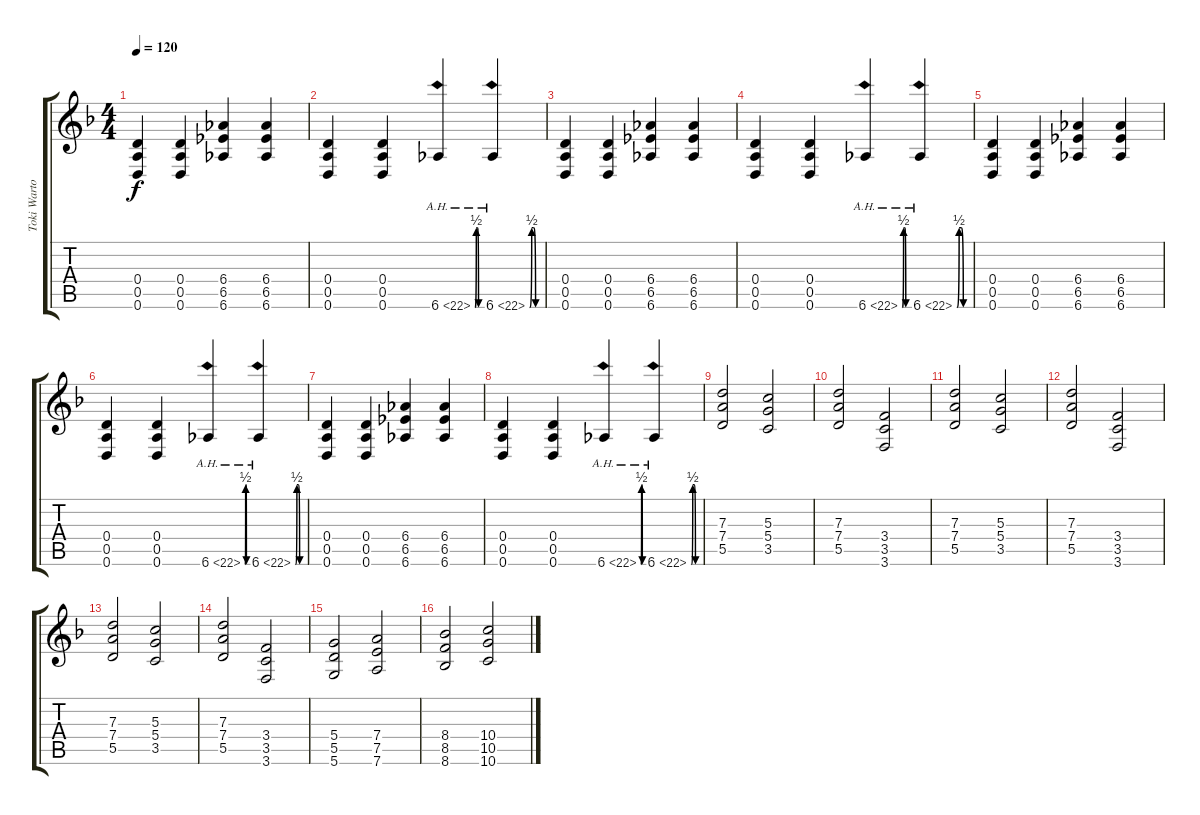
\track ("Toki Wartooth Overdub" "Toki Warto") {instrument distortionguitar}
\staff {score tabs}
\tuning (E4 B3 G3 D3 A2 D2) {hide}
\ts (4 4)
\tempo 120
\clef g2
\ks dminor
(0.4 0.5 0.6).4{dy f} (0.4 0.5 0.6).4 (6.4 6.5 6.6).4 (6.4 6.5 6.6).4 |
(0.4 0.5 0.6).4 (0.4 0.5 0.6).4 6.6{be (custom 0 0 10 2 20 2 30 0 60 0) ah 16}.4 6.6{be (custom 0 0 10 2 20 2 30 0 60 0) ah 16}.4 |
(0.4 0.5 0.6).4 (0.4 0.5 0.6).4 (6.4 6.5 6.6).4 (6.4 6.5 6.6).4 |
(0.4 0.5 0.6).4 (0.4 0.5 0.6).4 6.6{be (custom 0 0 10 2 20 2 30 0 60 0) ah 16}.4 6.6{be (custom 0 0 10 2 20 2 30 0 60 0) ah 16}.4 |
(0.4 0.5 0.6).4 (0.4 0.5 0.6).4 (6.4 6.5 6.6).4 (6.4 6.5 6.6).4 |
(0.4 0.5 0.6).4 (0.4 0.5 0.6).4 6.6{be (custom 0 0 10 2 20 2 30 0 60 0) ah 16}.4 6.6{be (custom 0 0 10 2 20 2 30 0 60 0) ah 16}.4 |
(0.4 0.5 0.6).4 (0.4 0.5 0.6).4 (6.4 6.5 6.6).4 (6.4 6.5 6.6).4 |
(0.4 0.5 0.6).4 (0.4 0.5 0.6).4 6.6{be (custom 0 0 10 2 20 2 30 0 60 0) ah 16}.4 6.6{be (custom 0 0 10 2 20 2 30 0 60 0) ah 16}.4 |
(7.3 7.4 5.5).2 (5.3 5.4 3.5).2 |
(7.3 7.4 5.5).2 (3.4 3.5 3.6).2 |
(7.3 7.4 5.5).2 (5.3 5.4 3.5).2 |
(7.3 7.4 5.5).2 (3.4 3.5 3.6).2 |
(7.3 7.4 5.5).2 (5.3 5.4 3.5).2 |
(7.3 7.4 5.5).2 (3.4 3.5 3.6).2 |
(5.4 5.5 5.6).2 (7.4 7.5 7.6).2 |
(8.4 8.5 8.6).2 (10.4 10.5 10.6).2
